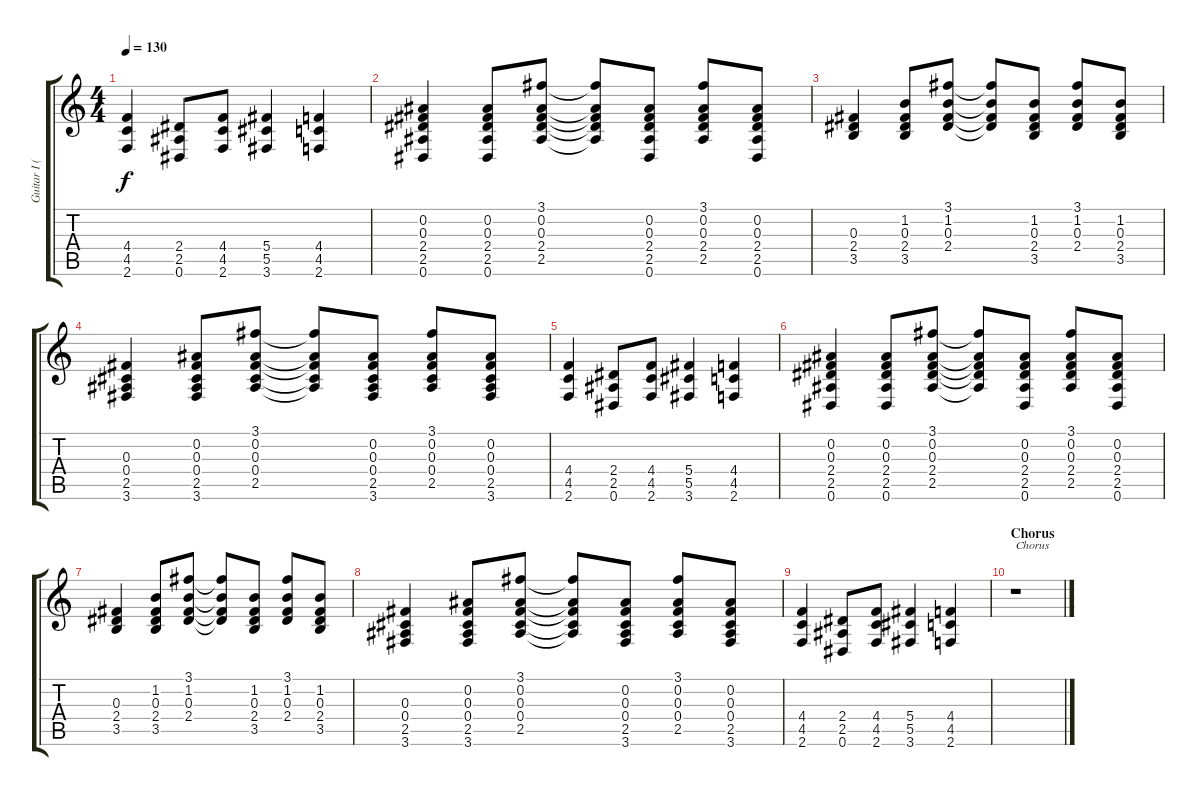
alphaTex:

\track ("Guitar I (acous.)" "Guitar I (") {instrument acousticguitarsteel}
\staff {score tabs}
\tuning (Eb4 Bb3 Gb3 Db3 Ab2 Eb2) {hide}
\ts (4 4)
\tempo 130
\clef g2
\ks c
(4.4 4.5 2.6).4{dy f} (2.4 2.5 0.6).8 (4.4 4.5 2.6).8 (5.4 5.5 3.6).4 (4.4 4.5 2.6).4 |
(0.2 0.3 2.4 2.5 0.6).4 (0.2 0.3 2.4 2.5 0.6).8 (3.1 0.2 0.3 2.4 2.5).8 (3.1{t} 0.2{t} 0.3{t} 2.4{t} 2.5{t}).8 (0.2 0.3 2.4 2.5 0.6).8 (3.1 0.2 0.3 2.4 2.5).8 (0.2 0.3 2.4 2.5 0.6).8 |
(0.3 2.4 3.5).4 (1.2 0.3 2.4 3.5).8 (3.1 1.2 0.3 2.4).8 (3.1{t} 1.2{t} 0.3{t} 2.4{t}).8 (1.2 0.3 2.4 3.5).8 (3.1 1.2 0.3 2.4).8 (1.2 0.3 2.4 3.5).8 |
(0.3 0.4 2.5 3.6).4 (0.2 0.3 0.4 2.5 3.6).8 (3.1 0.2 0.3 0.4 2.5).8 (3.1{t} 0.2{t} 0.3{t} 0.4{t} 2.5{t}).8 (0.2 0.3 0.4 2.5 3.6).8 (3.1 0.2 0.3 0.4 2.5).8 (0.2 0.3 0.4 2.5 3.6).8 |
(4.4 4.5 2.6).4 (2.4 2.5 0.6).8 (4.4 4.5 2.6).8 (5.4 5.5 3.6).4 (4.4 4.5 2.6).4 |
(0.2 0.3 2.4 2.5 0.6).4 (0.2 0.3 2.4 2.5 0.6).8 (3.1 0.2 0.3 2.4 2.5).8 (3.1{t} 0.2{t} 0.3{t} 2.4{t} 2.5{t}).8 (0.2 0.3 2.4 2.5 0.6).8 (3.1 0.2 0.3 2.4 2.5).8 (0.2 0.3 2.4 2.5 0.6).8 |
(0.3 2.4 3.5).4 (1.2 0.3 2.4 3.5).8 (3.1 1.2 0.3 2.4).8 (3.1{t} 1.2{t} 0.3{t} 2.4{t}).8 (1.2 0.3 2.4 3.5).8 (3.1 1.2 0.3 2.4).8 (1.2 0.3 2.4 3.5).8 |
(0.3 0.4 2.5 3.6).4 (0.2 0.3 0.4 2.5 3.6).8 (3.1 0.2 0.3 0.4 2.5).8 (3.1{t} 0.2{t} 0.3{t} 0.4{t} 2.5{t}).8 (0.2 0.3 0.4 2.5 3.6).8 (3.1 0.2 0.3 0.4 2.5).8 (0.2 0.3 0.4 2.5 3.6).8 |
(4.4 4.5 2.6).4 (2.4 2.5 0.6).8 (4.4 4.5 2.6).8 (5.4 5.5 3.6).4 (4.4 4.5 2.6).4 |
\section ("" "Chorus")
r.1{txt "Chorus"}
